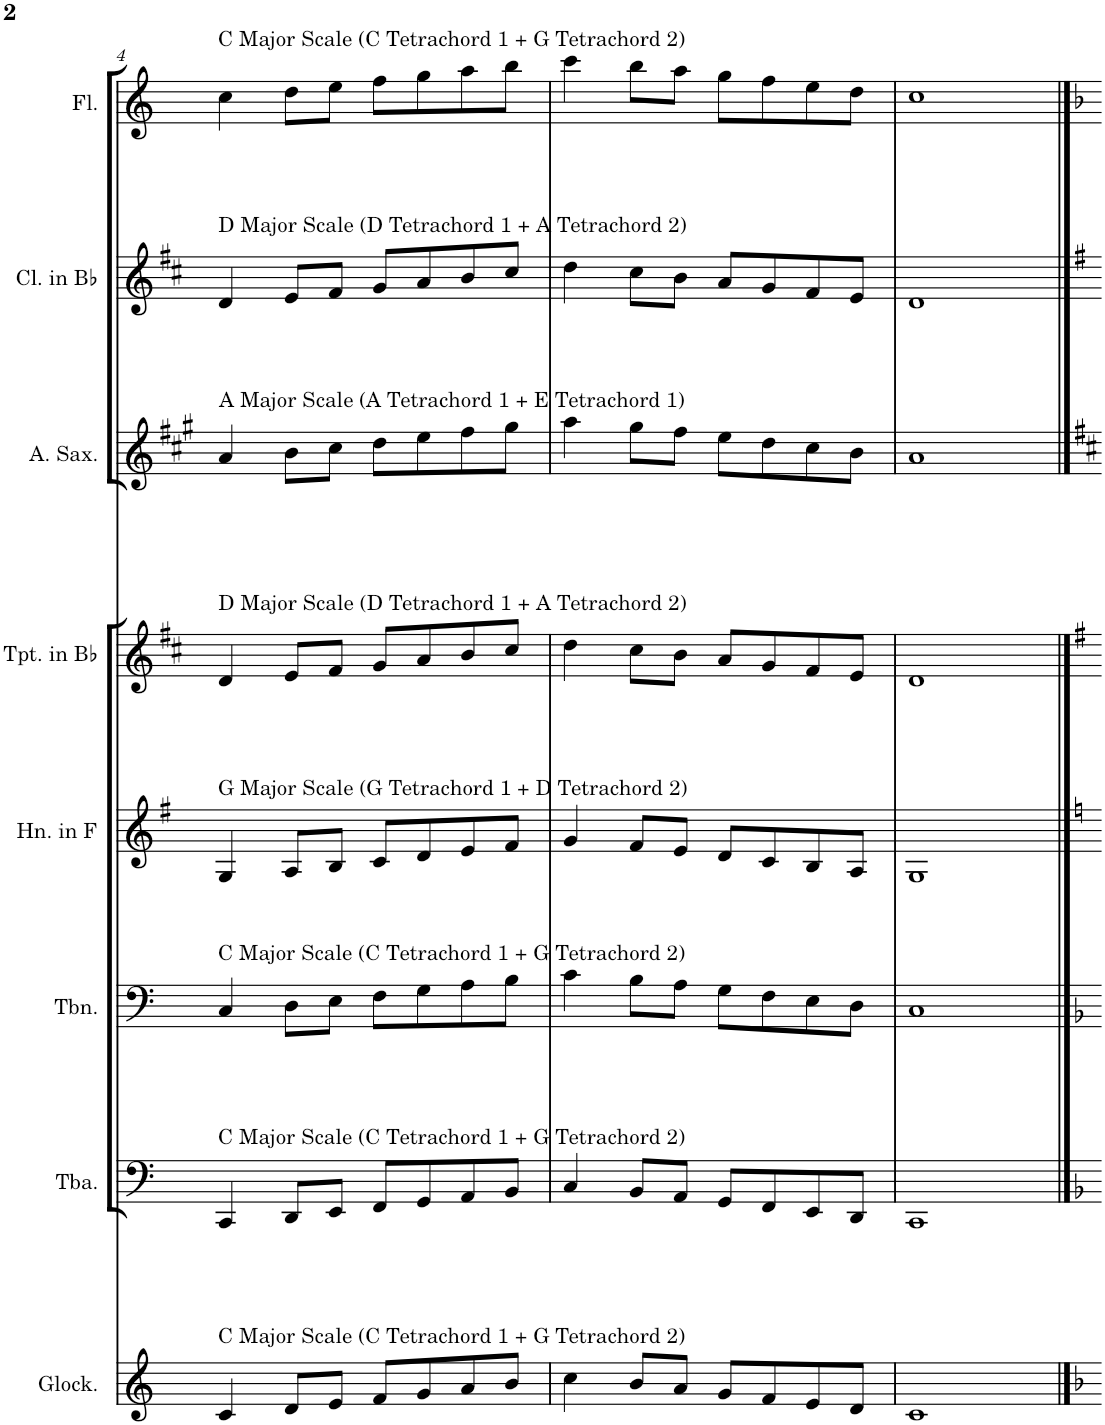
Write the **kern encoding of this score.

**kern	**kern	**kern	**kern	**kern	**kern	**kern	**kern
*part8	*part7	*part6	*part5	*part4	*part3	*part2	*part1
*staff8	*staff7	*staff6	*staff5	*staff4	*staff3	*staff2	*staff1
*I"Glockenspiel	*I"Tuba	*I"Trombone	*I"Horn in F	*I"Trumpet in Bb	*I"Alto Saxophone	*I"Clarinet in Bb	*I"Flute
*I'Glock.	*I'Tba.	*I'Tbn.	*I'Hn. in F	*I'Tpt. in Bb	*I'A. Sax.	*I'Cl. in Bb	*I'Fl.
!!LO:PB:g=z
*clefG2	*clefF4	*clefF4	*clefG2	*clefG2	*clefG2	*clefG2	*clefG2
*Trd-14c-24	*	*	*Trd4c7	*Trd1c2	*Trd5c9	*Trd1c2	*
*k[]	*k[]	*k[]	*k[f#]	*k[f#c#]	*k[f#c#g#]	*k[f#c#]	*k[]
*M4/4	*M4/4	*M4/4	*M4/4	*M4/4	*M4/4	*M4/4	*M4/4
=4	=4	=4	=4	=4	=4	=4	=4
!	!	!	!	!	!	!	!LO:TX:a:t=C Major Scale (C Tetrachord 1 + G Tetrachord 2)
!	!	!	!	!	!	!LO:TX:a:t=D Major Scale (D Tetrachord 1 + A Tetrachord 2)	!
!	!	!	!	!	!LO:TX:a:t=A Major Scale (A Tetrachord 1 + E Tetrachord 1)	!	!
!	!	!	!	!LO:TX:a:t=D Major Scale (D Tetrachord 1 + A Tetrachord 2)	!	!	!
!	!	!	!LO:TX:a:t=G Major Scale (G Tetrachord 1 + D Tetrachord 2)	!	!	!	!
!	!	!LO:TX:a:t=C Major Scale (C Tetrachord 1 + G Tetrachord 2)	!	!	!	!	!
!	!LO:TX:a:t=C Major Scale (C Tetrachord 1 + G Tetrachord 2)	!	!	!	!	!	!
!LO:TX:a:t=C Major Scale (C Tetrachord 1 + G Tetrachord 2)	!	!	!	!	!	!	!
4c/	4CC/	4C/	4G/	4d/	4a/	4d/	4cc\
8d/L	8DD/L	8D\L	8A/L	8e/L	8b\L	8e/L	8dd\L
8e/J	8EE/J	8E\J	8B/J	8f#/J	8cc#\J	8f#/J	8ee\J
8f/L	8FF/L	8F\L	8c/L	8g/L	8dd\L	8g/L	8ff\L
8g/	8GG/	8G\	8d/	8a/	8ee\	8a/	8gg\
8a/	8AA/	8A\	8e/	8b/	8ff#\	8b/	8aa\
8b/J	8BB/J	8B\J	8f#/J	8cc#/J	8gg#\J	8cc#/J	8bb\J
=5	=5	=5	=5	=5	=5	=5	=5
4cc\	4C/	4c\	4g/	4dd\	4aa\	4dd\	4ccc\
8b/L	8BB/L	8B\L	8f#/L	8cc#\L	8gg#\L	8cc#\L	8bb\L
8a/J	8AA/J	8A\J	8e/J	8b\J	8ff#\J	8b\J	8aa\J
8g/L	8GG/L	8G\L	8d/L	8a/L	8ee\L	8a/L	8gg\L
8f/	8FF/	8F\	8c/	8g/	8dd\	8g/	8ff\
8e/	8EE/	8E\	8B/	8f#/	8cc#\	8f#/	8ee\
8d/J	8DD/J	8D\J	8A/J	8e/J	8b\J	8e/J	8dd\J
=6	=6	=6	=6	=6	=6	=6	=6
1c	1CC	1C	1G	1d	1a	1d	1cc
==	==	==	==	==	==	==	==
*-	*-	*-	*-	*-	*-	*-	*-
